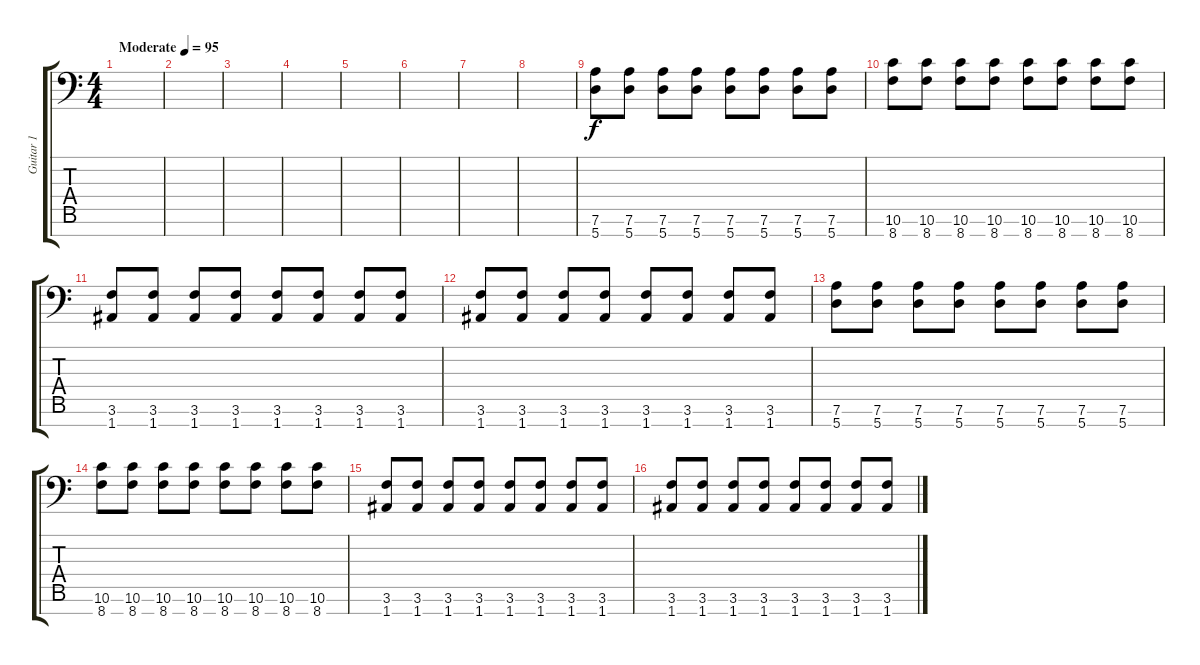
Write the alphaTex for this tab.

\track ("Guitar 1" "Guitar 1") {instrument distortionguitar}
\staff {score tabs}
\tuning (D4 A3 F3 C3 G2 D2 A1) {hide}
\ts (4 4)
\tempo (95 "Moderate")
\clef f4
\ks c
|
|
|
|
|
|
|
|
(7.6 5.7).8 (7.6 5.7).8 (7.6 5.7).8 (7.6 5.7).8 (7.6 5.7).8 (7.6 5.7).8 (7.6 5.7).8 (7.6 5.7).8 |
(10.6 8.7).8 (10.6 8.7).8 (10.6 8.7).8 (10.6 8.7).8 (10.6 8.7).8 (10.6 8.7).8 (10.6 8.7).8 (10.6 8.7).8 |
(3.6 1.7).8 (3.6 1.7).8 (3.6 1.7).8 (3.6 1.7).8 (3.6 1.7).8 (3.6 1.7).8 (3.6 1.7).8 (3.6 1.7).8 |
(3.6 1.7).8 (3.6 1.7).8 (3.6 1.7).8 (3.6 1.7).8 (3.6 1.7).8 (3.6 1.7).8 (3.6 1.7).8 (3.6 1.7).8 |
(7.6 5.7).8 (7.6 5.7).8 (7.6 5.7).8 (7.6 5.7).8 (7.6 5.7).8 (7.6 5.7).8 (7.6 5.7).8 (7.6 5.7).8 |
(10.6 8.7).8 (10.6 8.7).8 (10.6 8.7).8 (10.6 8.7).8 (10.6 8.7).8 (10.6 8.7).8 (10.6 8.7).8 (10.6 8.7).8 |
(3.6 1.7).8 (3.6 1.7).8 (3.6 1.7).8 (3.6 1.7).8 (3.6 1.7).8 (3.6 1.7).8 (3.6 1.7).8 (3.6 1.7).8 |
(3.6 1.7).8 (3.6 1.7).8 (3.6 1.7).8 (3.6 1.7).8 (3.6 1.7).8 (3.6 1.7).8 (3.6 1.7).8 (3.6 1.7).8
